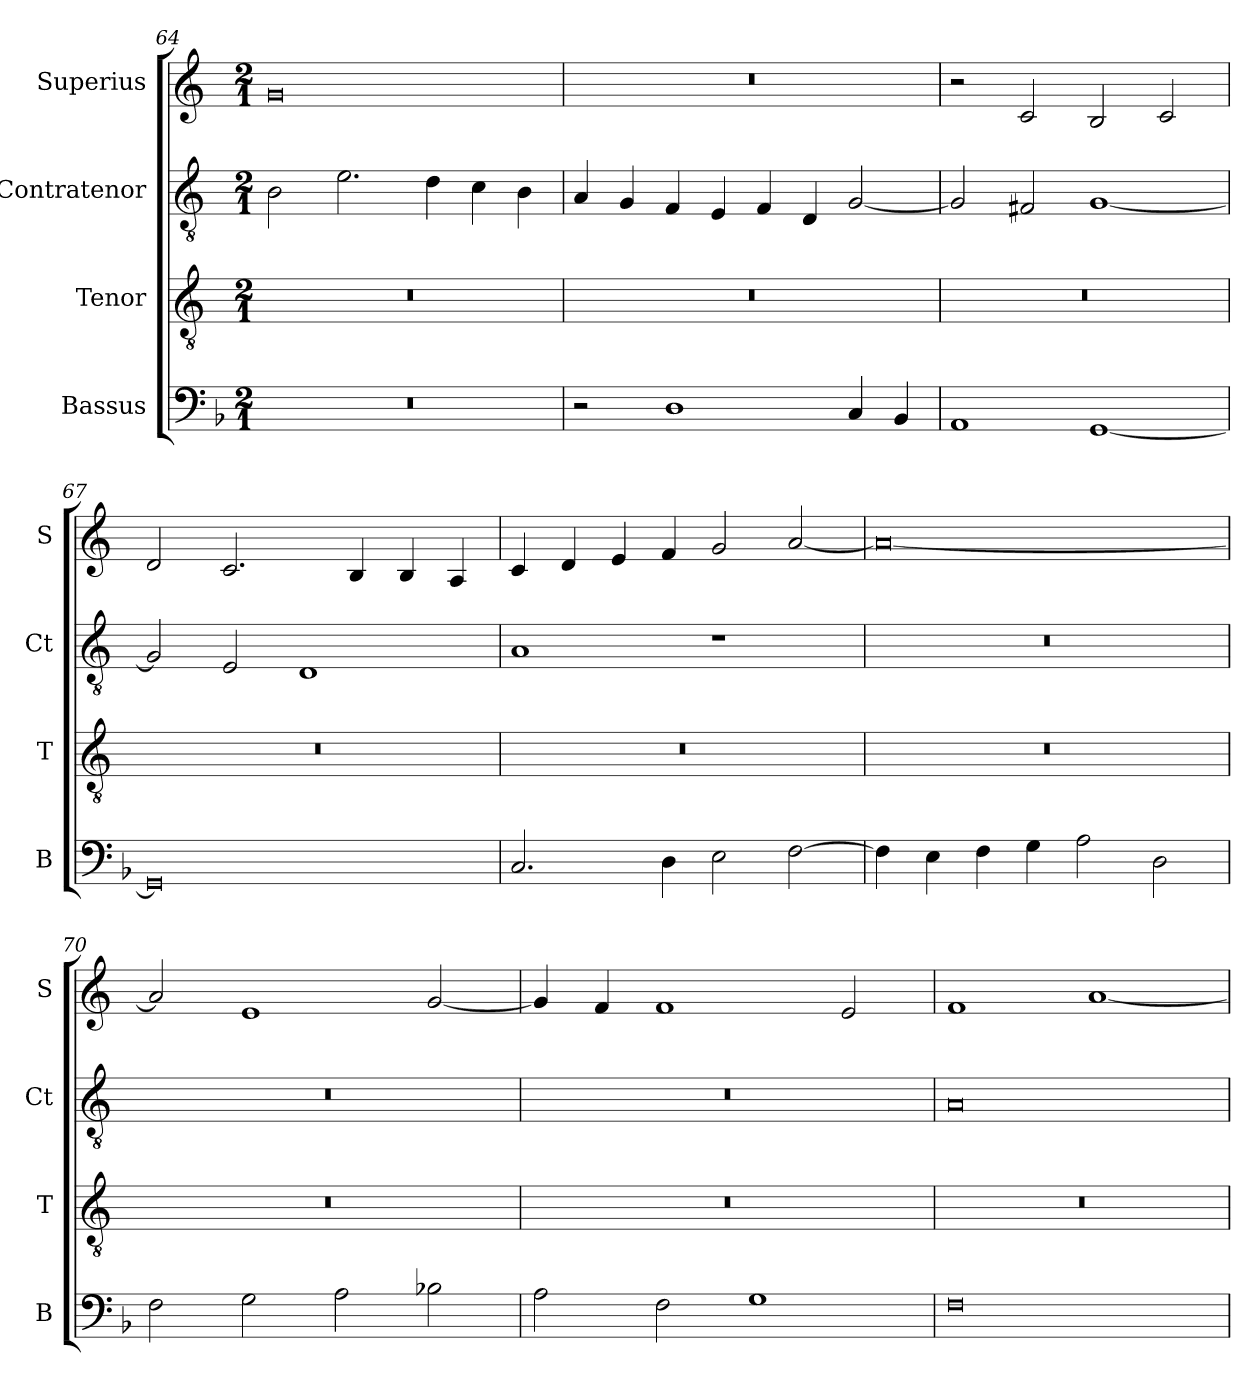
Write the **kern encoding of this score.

**kern	**kern	**kern	**kern
*part4	*part3	*part2	*part1
*staff4	*staff3	*staff2	*staff1
*I"Bassus	*I"Tenor	*I"Contratenor	*I"Superius
*I'B	*I'T	*I'Ct	*I'S
*clefF4	*clefGv2	*clefGv2	*clefG2
*k[b-]	*k[]	*k[]	*k[]
*M2/1	*M2/1	*M2/1	*M2/1
=64	=64	=64	=64
0r	0r	2B\	0g
.	.	2.e\	.
.	.	4d\	.
.	.	4c\	.
.	.	4B\	.
=65	=65	=65	=65
2r	0r	4A/	0r
.	.	4G/	.
1D	.	4F/	.
.	.	4E/	.
.	.	4F/	.
.	.	4D/	.
4C/	.	[2G/	.
4BB-/	.	.	.
=66	=66	=66	=66
1AA	0r	2G/]	2r
.	.	2F#X/	2c/
[1GG	.	[1G	2B/
.	.	.	2c/
=67	=67	=67	=67
0GG]	0r	2G/]	2d/
.	.	2E/	2.c/
.	.	1D	.
.	.	.	4B/
.	.	.	4B/
.	.	.	4A/
=68	=68	=68	=68
2.C/	0r	1A	4c/
.	.	.	4d/
.	.	.	4e/
4D\	.	.	4f/
2E\	.	1r	2g/
[2F\	.	.	[2a/
=69	=69	=69	=69
4F\]	0r	0r	0a_
4E\	.	.	.
4F\	.	.	.
4G\	.	.	.
2A\	.	.	.
2D\	.	.	.
=70	=70	=70	=70
2F\	0r	0r	2a/]
2G\	.	.	1e
2A\	.	.	.
2B-X\	.	.	[2g/
=71	=71	=71	=71
2A\	0r	0r	4g/]
.	.	.	4f/
2F\	.	.	1f
1G	.	.	.
.	.	.	2e/
=72	=72	=72	=72
0F	0r	0A	1f
.	.	.	[1a
=	=	=	=
*-	*-	*-	*-
